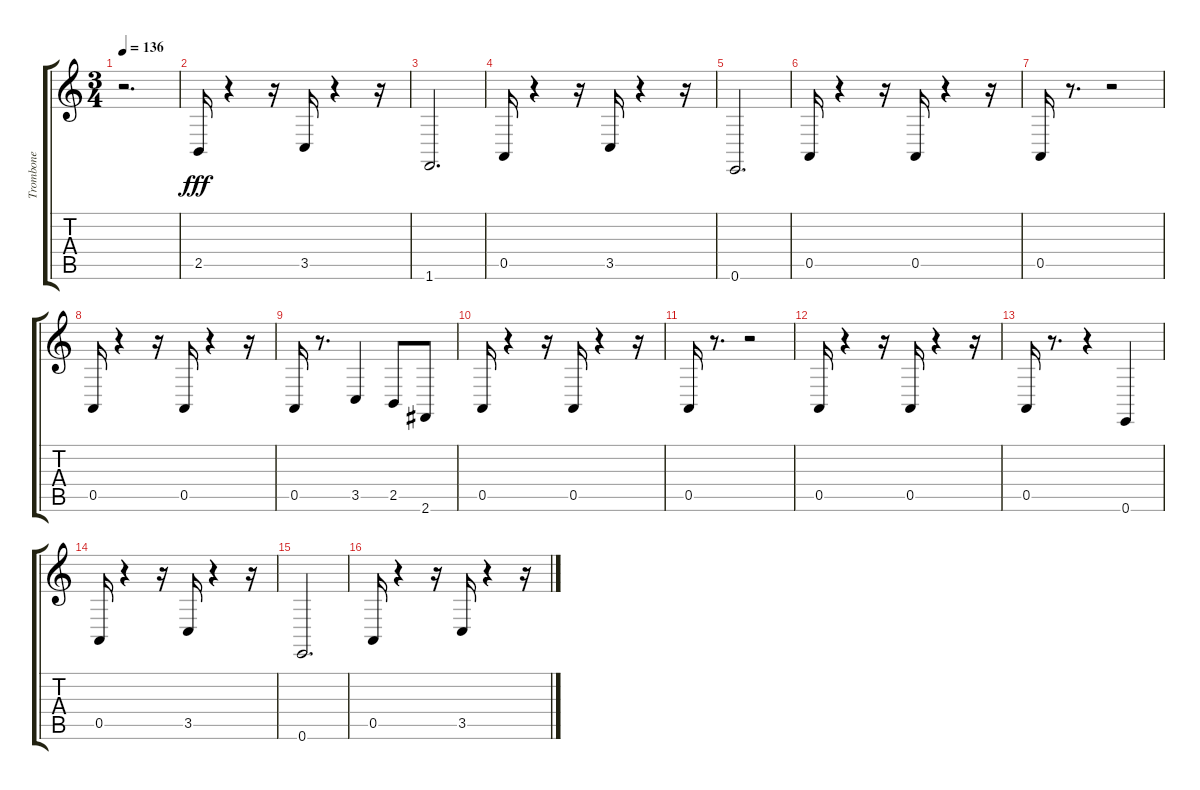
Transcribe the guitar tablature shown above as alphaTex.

\track ("Trombone" "Trombone") {instrument trombone}
\staff {score tabs}
\tuning (E4 B3 G3 D3 A2 E2) {hide}
\ts (3 4)
\tempo 136
\clef g2
\ks c
r.2{d dy fff} |
2.5.16 r.4 r.16 3.5.16 r.4 r.16 |
1.6.2{d} |
0.5.16 r.4 r.16 3.5.16 r.4 r.16 |
0.6.2{d} |
0.5.16 r.4 r.16 0.5.16 r.4 r.16 |
0.5.16 r.8{d} r.2 |
0.5.16 r.4 r.16 0.5.16 r.4 r.16 |
0.5.16 r.8{d} 3.5.4 2.5.8 2.6.8 |
0.5.16 r.4 r.16 0.5.16 r.4 r.16 |
0.5.16 r.8{d} r.2 |
0.5.16 r.4 r.16 0.5.16 r.4 r.16 |
0.5.16 r.8{d} r.4 0.6.4 |
0.5.16 r.4 r.16 3.5.16 r.4 r.16 |
0.6.2{d} |
0.5.16 r.4 r.16 3.5.16 r.4 r.16
